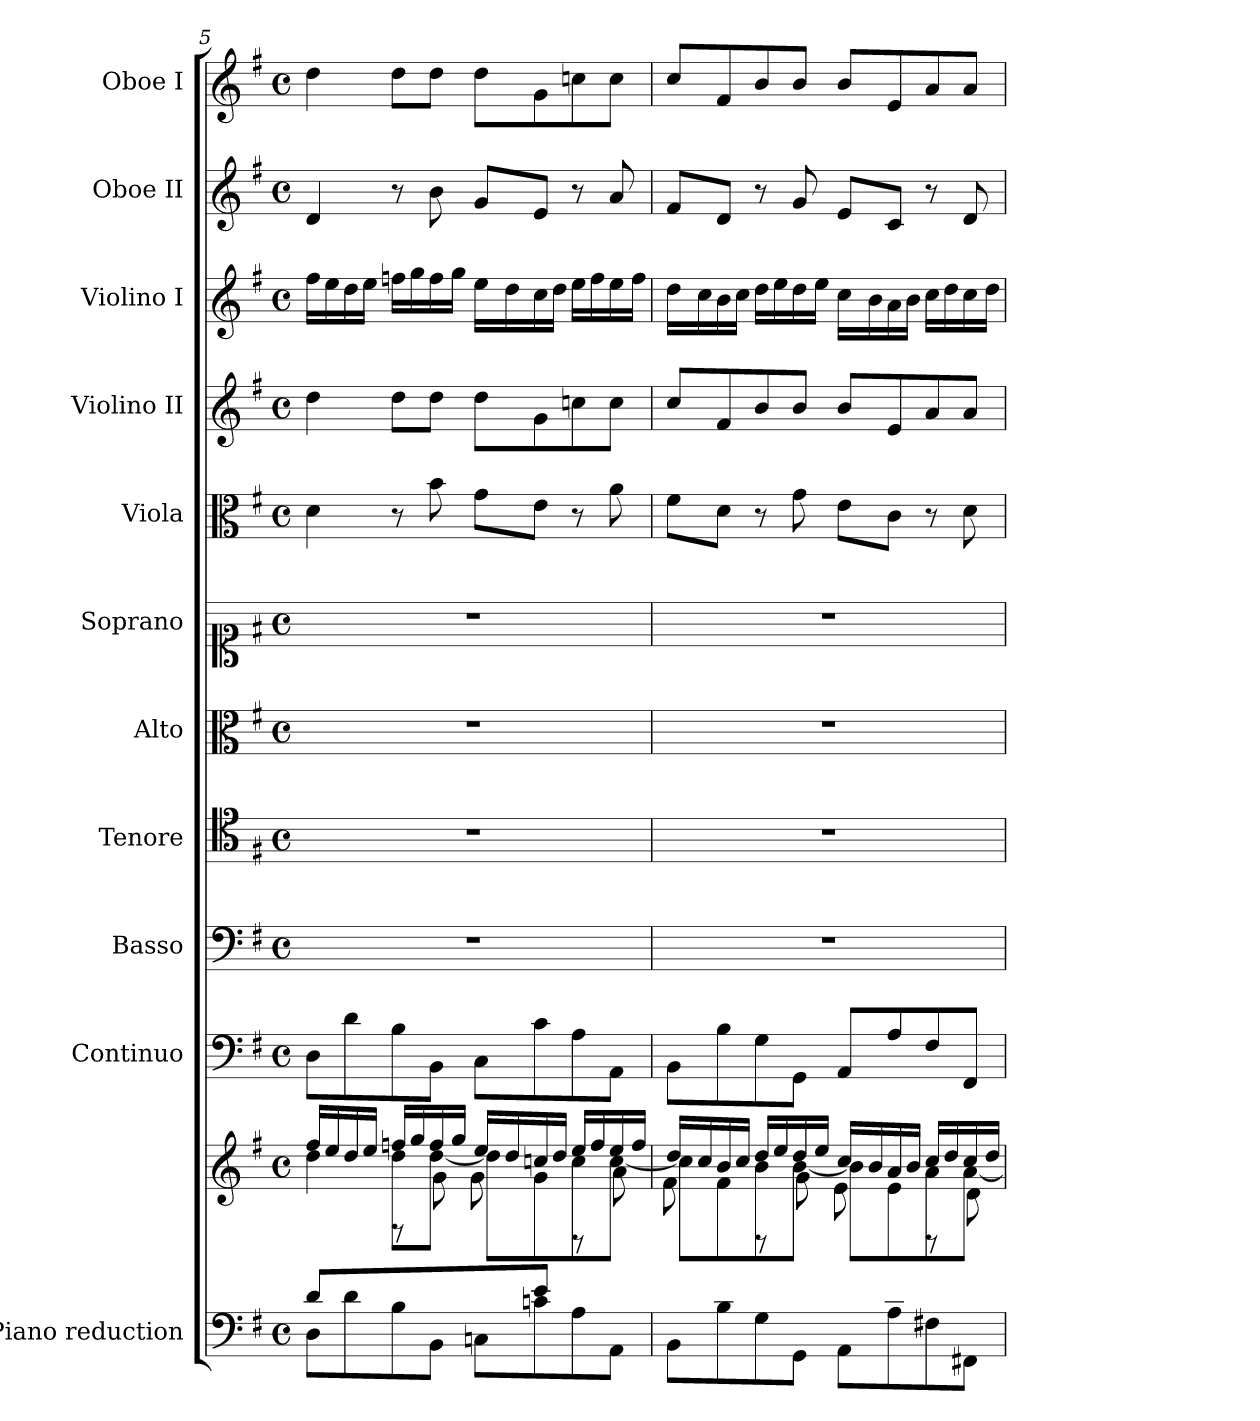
**kern	**kern	**kern	**kern	**kern	**kern	**kern	**kern	**kern	**kern	**kern	**kern
*part11	*part11	*part10	*part9	*part8	*part7	*part6	*part5	*part4	*part3	*part2	*part1
*staff12	*staff11	*staff10	*staff9	*staff8	*staff7	*staff6	*staff5	*staff4	*staff3	*staff2	*staff1
*I"Piano reduction	*	*I"Continuo	*I"Basso	*I"Tenore	*I"Alto	*I"Soprano	*I"Viola	*I"Violino II	*I"Violino I	*I"Oboe II	*I"Oboe I
*I'Pno	*	*	*	*	*	*	*	*	*	*I'Ob	*I'Ob
!!LO:PB:g=z
*clefF4	*clefG2	*clefF4	*clefF4	*clefC4	*clefC3	*clefC1	*clefC3	*clefG2	*clefG2	*clefG2	*clefG2
*k[f#]	*k[f#]	*k[f#]	*k[f#]	*k[f#]	*k[f#]	*k[f#]	*k[f#]	*k[f#]	*k[f#]	*k[f#]	*k[f#]
*M4/4	*M4/4	*M4/4	*M4/4	*M4/4	*M4/4	*M4/4	*M4/4	*M4/4	*M4/4	*M4/4	*M4/4
*met(c)	*met(c)	*met(c)	*met(c)	*met(c)	*met(c)	*met(c)	*met(c)	*met(c)	*met(c)	*met(c)	*met(c)
=5	=5	=5	=5	=5	=5	=5	=5	=5	=5	=5	=5
*^	*^	*	*	*	*	*	*	*	*	*	*
*	*	*	*^	*	*	*	*	*	*	*	*	*	*
4d/	8D\L	16ff#/LL	4dd\	4ryy	8D\L	1r	1r	1r	1r	4d\	4dd\	16ff#\LL	4d/	4dd\
.	.	16ee/	.	.	.	.	.	.	.	.	.	16ee\	.	.
.	8d\	16dd/	.	.	8d\	.	.	.	.	.	.	16dd\	.	.
.	.	16ee/JJ	.	.	.	.	.	.	.	.	.	16ee\JJ	.	.
4.ryy	8B\	16ffn/LL	8dd\L	8rD	8B\	.	.	.	.	8r	8dd\L	16ffn\LL	8r	8dd\L
.	.	16gg/	.	.	.	.	.	.	.	.	.	16gg\	.	.
.	8BB\J	16ff/	[8dd\J	8g\	8BB\J	.	.	.	.	8b\	8dd\J	16ff\	8b\	8dd\J
.	.	16gg/JJ	.	.	.	.	.	.	.	.	.	16gg\JJ	.	.
.	8Cn\L	16ee/LL	8dd\L]	8g\L	8C\L	.	.	.	.	8g\L	8dd\L	16ee\LL	8g/L	8dd\L
.	.	16dd/	.	.	.	.	.	.	.	.	.	16dd\	.	.
8e/J	8cn\	16ccn/	8g\	8ryy	8c\	.	.	.	.	8e\J	8g\	16cc\	8e/J	8g\
.	.	16dd/JJ	.	.	.	.	.	.	.	.	.	16dd\JJ	.	.
4ryy	8A\	16ee/LL	8cc\	8rBB	8A\	.	.	.	.	8r	8ccn\	16ee\LL	8r	8ccn\
.	.	16ff/	.	.	.	.	.	.	.	.	.	16ff\	.	.
.	8AA\J	16ee/	[8cc\J	8a\	8AA\J	.	.	.	.	8a\	8cc\J	16ee\	8a/	8cc\J
.	.	16ff/JJ	.	.	.	.	.	.	.	.	.	16ff\JJ	.	.
=6	=6	=6	=6	=6	=6	=6	=6	=6	=6	=6	=6	=6	=6	=6
8ryy	8BB\L	16dd/LL	8cc\L]	8f#\L	8BB\L	1r	1r	1r	1r	8f#\L	8cc/L	16dd\LL	8f#/L	8cc/L
.	.	16cc/	.	.	.	.	.	.	.	.	.	16cc\	.	.
8d/J	8B\	16b/	8f#\	8ryy	8B\	.	.	.	.	8d\J	8f#/	16b\	8d/J	8f#/
.	.	16cc/JJ	.	.	.	.	.	.	.	.	.	16cc\JJ	.	.
4.ryy	8G\	16dd/LL	8b\	8rBB	8G\	.	.	.	.	8r	8b/	16dd\LL	8r	8b/
.	.	16ee/	.	.	.	.	.	.	.	.	.	16ee\	.	.
.	8GG\J	16dd/	[8b\J	8g\	8GG\J	.	.	.	.	8g\	8b/J	16dd\	8g/	8b/J
.	.	16ee/JJ	.	.	.	.	.	.	.	.	.	16ee\JJ	.	.
.	8AA\L	16cc/LL	8b\L]	8e\L	8AA/L	.	.	.	.	8e\L	8b/L	16cc\LL	8e/L	8b/L
.	.	16b/	.	.	.	.	.	.	.	.	.	16b\	.	.
8c/J	8A\	16a/	8e\	8ryy	8A/	.	.	.	.	8c\J	8e/	16a\	8c/J	8e/
.	.	16b/JJ	.	.	.	.	.	.	.	.	.	16b\JJ	.	.
4ryy	8F#X\	16cc/LL	8a\	8rBB	8F#/	.	.	.	.	8r	8a/	16cc\LL	8r	8a/
.	.	16dd/	.	.	.	.	.	.	.	.	.	16dd\	.	.
.	8FF#X\J	16cc/	[8a\J	8d\	8FF#/J	.	.	.	.	8d\	8a/J	16cc\	8d/	8a/J
.	.	16dd/JJ	.	.	.	.	.	.	.	.	.	16dd\JJ	.	.
*v	*v	*	*	*	*	*	*	*	*	*	*	*	*	*
*	*v	*v	*v	*	*	*	*	*	*	*	*	*	*
=	=	=	=	=	=	=	=	=	=	=	=
*-	*-	*-	*-	*-	*-	*-	*-	*-	*-	*-	*-
